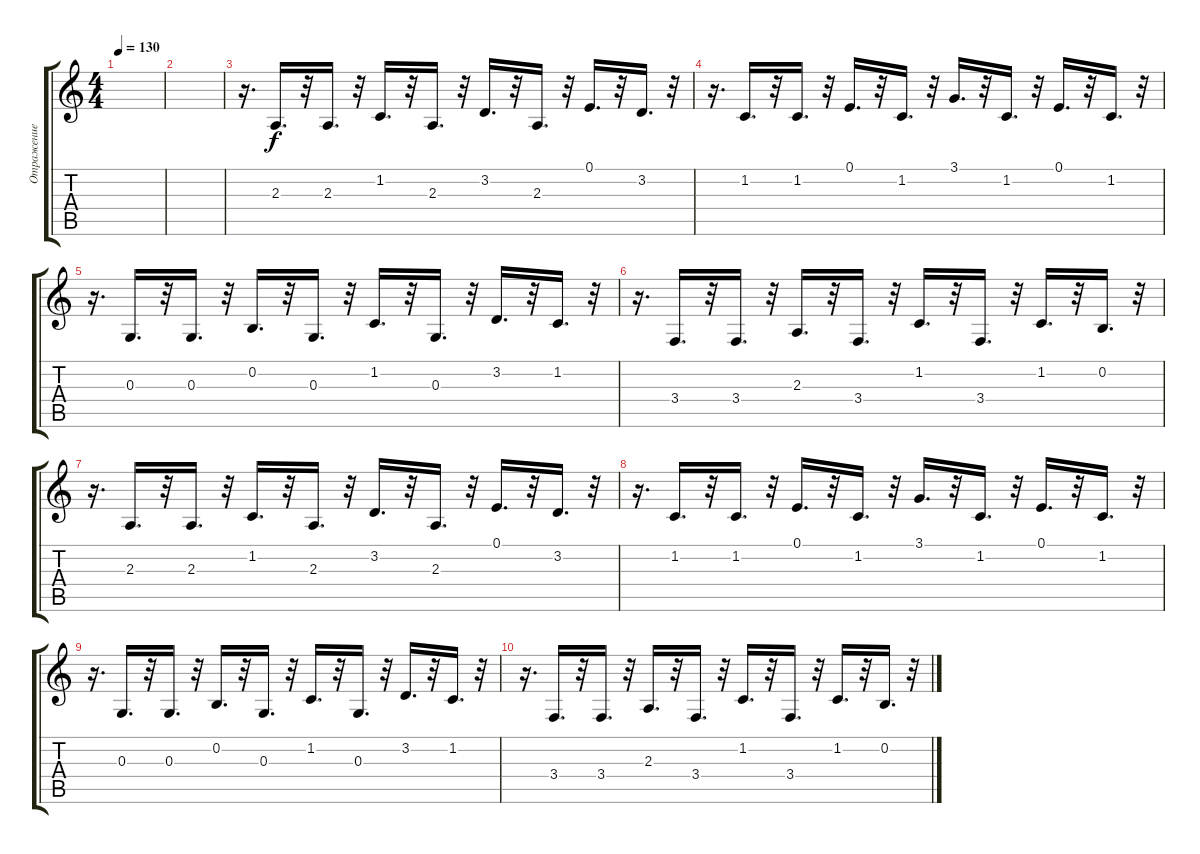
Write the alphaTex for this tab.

\track ("Отражение дорожки 6" "Отражение ") {instrument lead2sawtooth}
\staff {score tabs}
\tuning (E4 B3 G3 D3 A2 E2) {hide}
\ts (4 4)
\tempo 130
\clef g2
\ks c
|
|
r.16{d} 2.3.16{d} r.32 2.3.16{d} r.32 1.2.16{d} r.32 2.3.16{d} r.32 3.2.16{d} r.32 2.3.16{d} r.32 0.1.16{d} r.32 3.2.16{d} r.32 |
r.16{d} 1.2.16{d} r.32 1.2.16{d} r.32 0.1.16{d} r.32 1.2.16{d} r.32 3.1.16{d} r.32 1.2.16{d} r.32 0.1.16{d} r.32 1.2.16{d} r.32 |
r.16{d} 0.3.16{d} r.32 0.3.16{d} r.32 0.2.16{d} r.32 0.3.16{d} r.32 1.2.16{d} r.32 0.3.16{d} r.32 3.2.16{d} r.32 1.2.16{d} r.32 |
r.16{d} 3.4.16{d} r.32 3.4.16{d} r.32 2.3.16{d} r.32 3.4.16{d} r.32 1.2.16{d} r.32 3.4.16{d} r.32 1.2.16{d} r.32 0.2.16{d} r.32 |
r.16{d} 2.3.16{d dy f} r.32 2.3.16{d} r.32 1.2.16{d} r.32 2.3.16{d} r.32 3.2.16{d} r.32 2.3.16{d} r.32 0.1.16{d} r.32 3.2.16{d} r.32 |
r.16{d} 1.2.16{d} r.32 1.2.16{d} r.32 0.1.16{d} r.32 1.2.16{d} r.32 3.1.16{d} r.32 1.2.16{d} r.32 0.1.16{d} r.32 1.2.16{d} r.32 |
r.16{d} 0.3.16{d} r.32 0.3.16{d} r.32 0.2.16{d} r.32 0.3.16{d} r.32 1.2.16{d} r.32 0.3.16{d} r.32 3.2.16{d} r.32 1.2.16{d} r.32 |
r.16{d} 3.4.16{d} r.32 3.4.16{d} r.32 2.3.16{d} r.32 3.4.16{d} r.32 1.2.16{d} r.32 3.4.16{d} r.32 1.2.16{d} r.32 0.2.16{d} r.32
